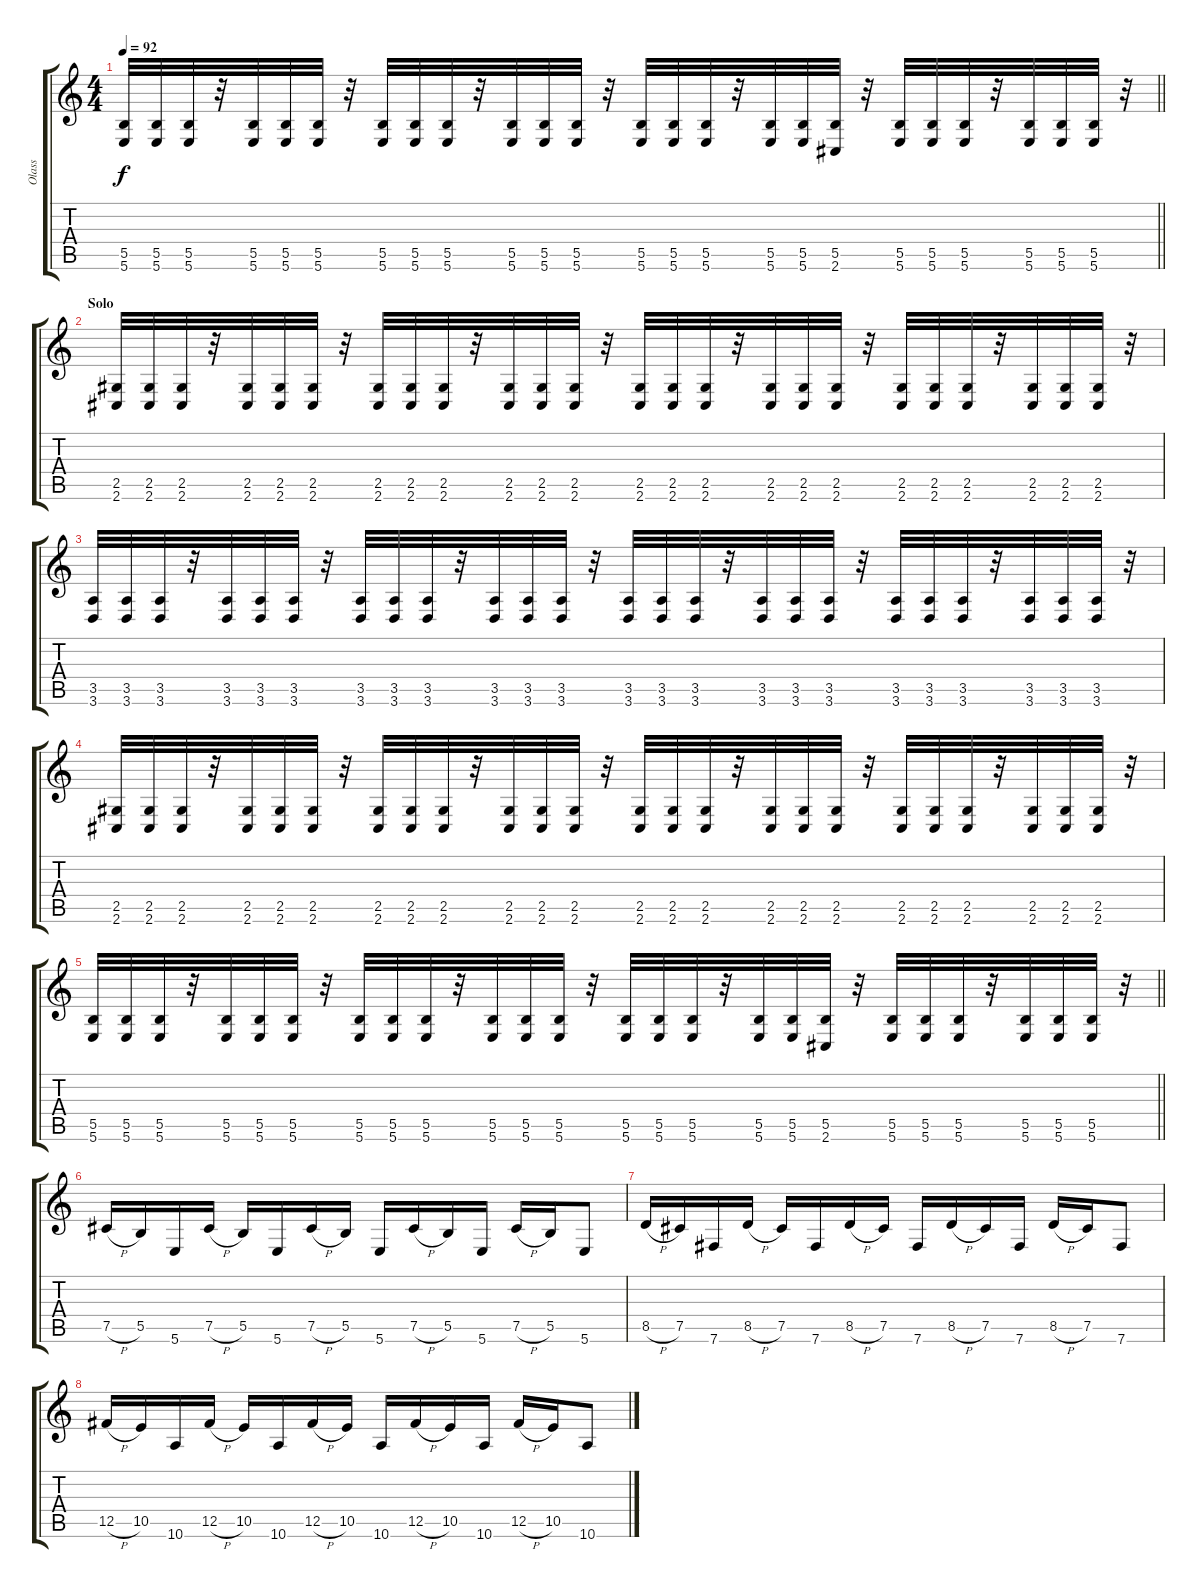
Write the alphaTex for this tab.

\track ("Olass" "Olass") {instrument distortionguitar}
\staff {score tabs}
\tuning (Db4 Ab3 E3 B2 Gb2 B1) {hide}
\ts (4 4)
\tempo 92
\clef g2
\barLineRight lightlight
\ks c
(5.5 5.6).32{dy f} (5.5 5.6).32 (5.5 5.6).32 r.32 (5.5 5.6).32 (5.5 5.6).32 (5.5 5.6).32 r.32 (5.5 5.6).32 (5.5 5.6).32 (5.5 5.6).32 r.32 (5.5 5.6).32 (5.5 5.6).32 (5.5 5.6).32 r.32 (5.5 5.6).32 (5.5 5.6).32 (5.5 5.6).32 r.32 (5.5 5.6).32 (5.5 5.6).32 (5.5 2.6).32 r.32 (5.5 5.6).32 (5.5 5.6).32 (5.5 5.6).32 r.32 (5.5 5.6).32 (5.5 5.6).32 (5.5 5.6).32 r.32 |
\section ("" "Solo")
(2.5 2.6).32 (2.5 2.6).32 (2.5 2.6).32 r.32 (2.5 2.6).32 (2.5 2.6).32 (2.5 2.6).32 r.32 (2.5 2.6).32 (2.5 2.6).32 (2.5 2.6).32 r.32 (2.5 2.6).32 (2.5 2.6).32 (2.5 2.6).32 r.32 (2.5 2.6).32 (2.5 2.6).32 (2.5 2.6).32 r.32 (2.5 2.6).32 (2.5 2.6).32 (2.5 2.6).32 r.32 (2.5 2.6).32 (2.5 2.6).32 (2.5 2.6).32 r.32 (2.5 2.6).32 (2.5 2.6).32 (2.5 2.6).32 r.32 |
(3.5 3.6).32 (3.5 3.6).32 (3.5 3.6).32 r.32 (3.5 3.6).32 (3.5 3.6).32 (3.5 3.6).32 r.32 (3.5 3.6).32 (3.5 3.6).32 (3.5 3.6).32 r.32 (3.5 3.6).32 (3.5 3.6).32 (3.5 3.6).32 r.32 (3.5 3.6).32 (3.5 3.6).32 (3.5 3.6).32 r.32 (3.5 3.6).32 (3.5 3.6).32 (3.5 3.6).32 r.32 (3.5 3.6).32 (3.5 3.6).32 (3.5 3.6).32 r.32 (3.5 3.6).32 (3.5 3.6).32 (3.5 3.6).32 r.32 |
(2.5 2.6).32 (2.5 2.6).32 (2.5 2.6).32 r.32 (2.5 2.6).32 (2.5 2.6).32 (2.5 2.6).32 r.32 (2.5 2.6).32 (2.5 2.6).32 (2.5 2.6).32 r.32 (2.5 2.6).32 (2.5 2.6).32 (2.5 2.6).32 r.32 (2.5 2.6).32 (2.5 2.6).32 (2.5 2.6).32 r.32 (2.5 2.6).32 (2.5 2.6).32 (2.5 2.6).32 r.32 (2.5 2.6).32 (2.5 2.6).32 (2.5 2.6).32 r.32 (2.5 2.6).32 (2.5 2.6).32 (2.5 2.6).32 r.32 |
\barLineRight lightlight
(5.5 5.6).32 (5.5 5.6).32 (5.5 5.6).32 r.32 (5.5 5.6).32 (5.5 5.6).32 (5.5 5.6).32 r.32 (5.5 5.6).32 (5.5 5.6).32 (5.5 5.6).32 r.32 (5.5 5.6).32 (5.5 5.6).32 (5.5 5.6).32 r.32 (5.5 5.6).32 (5.5 5.6).32 (5.5 5.6).32 r.32 (5.5 5.6).32 (5.5 5.6).32 (5.5 2.6).32 r.32 (5.5 5.6).32 (5.5 5.6).32 (5.5 5.6).32 r.32 (5.5 5.6).32 (5.5 5.6).32 (5.5 5.6).32 r.32 |
7.5{h}.16 5.5.16 5.6.16 7.5{h}.16 5.5.16 5.6.16 7.5{h}.16 5.5.16 5.6.16 7.5{h}.16 5.5.16 5.6.16 7.5{h}.16 5.5.16 5.6.8 |
8.5{h}.16 7.5.16 7.6.16 8.5{h}.16 7.5.16 7.6.16 8.5{h}.16 7.5.16 7.6.16 8.5{h}.16 7.5.16 7.6.16 8.5{h}.16 7.5.16 7.6.8 |
12.5{h}.16 10.5.16 10.6.16 12.5{h}.16 10.5.16 10.6.16 12.5{h}.16 10.5.16 10.6.16 12.5{h}.16 10.5.16 10.6.16 12.5{h}.16 10.5.16 10.6.8
